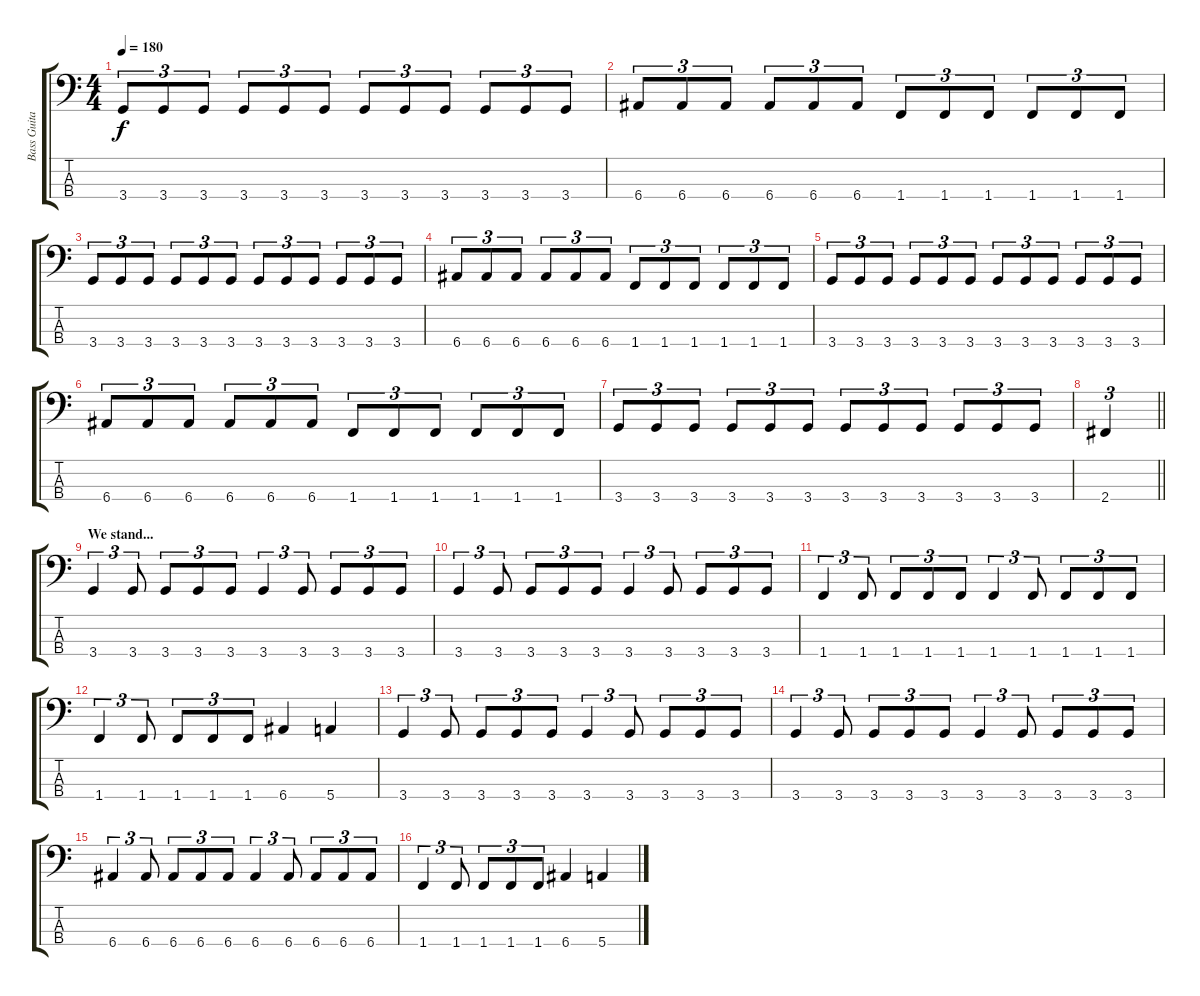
\track ("Bass Guitar" "Bass Guita") {instrument electricbassfinger}
\staff {score tabs}
\tuning (G2 D2 A1 E1) {hide}
\ts (4 4)
\tempo 180
\clef f4
\ks c
3.4.8{tu (3 2) dy f} 3.4.8{tu (3 2)} 3.4.8{tu (3 2)} 3.4.8{tu (3 2)} 3.4.8{tu (3 2)} 3.4.8{tu (3 2)} 3.4.8{tu (3 2)} 3.4.8{tu (3 2)} 3.4.8{tu (3 2)} 3.4.8{tu (3 2)} 3.4.8{tu (3 2)} 3.4.8{tu (3 2)} |
6.4.8{tu (3 2)} 6.4.8{tu (3 2)} 6.4.8{tu (3 2)} 6.4.8{tu (3 2)} 6.4.8{tu (3 2)} 6.4.8{tu (3 2)} 1.4.8{tu (3 2)} 1.4.8{tu (3 2)} 1.4.8{tu (3 2)} 1.4.8{tu (3 2)} 1.4.8{tu (3 2)} 1.4.8{tu (3 2)} |
3.4.8{tu (3 2)} 3.4.8{tu (3 2)} 3.4.8{tu (3 2)} 3.4.8{tu (3 2)} 3.4.8{tu (3 2)} 3.4.8{tu (3 2)} 3.4.8{tu (3 2)} 3.4.8{tu (3 2)} 3.4.8{tu (3 2)} 3.4.8{tu (3 2)} 3.4.8{tu (3 2)} 3.4.8{tu (3 2)} |
6.4.8{tu (3 2)} 6.4.8{tu (3 2)} 6.4.8{tu (3 2)} 6.4.8{tu (3 2)} 6.4.8{tu (3 2)} 6.4.8{tu (3 2)} 1.4.8{tu (3 2)} 1.4.8{tu (3 2)} 1.4.8{tu (3 2)} 1.4.8{tu (3 2)} 1.4.8{tu (3 2)} 1.4.8{tu (3 2)} |
3.4.8{tu (3 2)} 3.4.8{tu (3 2)} 3.4.8{tu (3 2)} 3.4.8{tu (3 2)} 3.4.8{tu (3 2)} 3.4.8{tu (3 2)} 3.4.8{tu (3 2)} 3.4.8{tu (3 2)} 3.4.8{tu (3 2)} 3.4.8{tu (3 2)} 3.4.8{tu (3 2)} 3.4.8{tu (3 2)} |
6.4.8{tu (3 2)} 6.4.8{tu (3 2)} 6.4.8{tu (3 2)} 6.4.8{tu (3 2)} 6.4.8{tu (3 2)} 6.4.8{tu (3 2)} 1.4.8{tu (3 2)} 1.4.8{tu (3 2)} 1.4.8{tu (3 2)} 1.4.8{tu (3 2)} 1.4.8{tu (3 2)} 1.4.8{tu (3 2)} |
3.4.8{tu (3 2)} 3.4.8{tu (3 2)} 3.4.8{tu (3 2)} 3.4.8{tu (3 2)} 3.4.8{tu (3 2)} 3.4.8{tu (3 2)} 3.4.8{tu (3 2)} 3.4.8{tu (3 2)} 3.4.8{tu (3 2)} 3.4.8{tu (3 2)} 3.4.8{tu (3 2)} 3.4.8{tu (3 2)} |
\barLineRight lightlight
2.4.4{tu (3 2)} |
\section ("" "We stand...")
3.4.4{tu (3 2)} 3.4.8{tu (3 2)} 3.4.8{tu (3 2)} 3.4.8{tu (3 2)} 3.4.8{tu (3 2)} 3.4.4{tu (3 2)} 3.4.8{tu (3 2)} 3.4.8{tu (3 2)} 3.4.8{tu (3 2)} 3.4.8{tu (3 2)} |
3.4.4{tu (3 2)} 3.4.8{tu (3 2)} 3.4.8{tu (3 2)} 3.4.8{tu (3 2)} 3.4.8{tu (3 2)} 3.4.4{tu (3 2)} 3.4.8{tu (3 2)} 3.4.8{tu (3 2)} 3.4.8{tu (3 2)} 3.4.8{tu (3 2)} |
1.4.4{tu (3 2)} 1.4.8{tu (3 2)} 1.4.8{tu (3 2)} 1.4.8{tu (3 2)} 1.4.8{tu (3 2)} 1.4.4{tu (3 2)} 1.4.8{tu (3 2)} 1.4.8{tu (3 2)} 1.4.8{tu (3 2)} 1.4.8{tu (3 2)} |
1.4.4{tu (3 2)} 1.4.8{tu (3 2)} 1.4.8{tu (3 2)} 1.4.8{tu (3 2)} 1.4.8{tu (3 2)} 6.4.4 5.4.4 |
3.4.4{tu (3 2)} 3.4.8{tu (3 2)} 3.4.8{tu (3 2)} 3.4.8{tu (3 2)} 3.4.8{tu (3 2)} 3.4.4{tu (3 2)} 3.4.8{tu (3 2)} 3.4.8{tu (3 2)} 3.4.8{tu (3 2)} 3.4.8{tu (3 2)} |
3.4.4{tu (3 2)} 3.4.8{tu (3 2)} 3.4.8{tu (3 2)} 3.4.8{tu (3 2)} 3.4.8{tu (3 2)} 3.4.4{tu (3 2)} 3.4.8{tu (3 2)} 3.4.8{tu (3 2)} 3.4.8{tu (3 2)} 3.4.8{tu (3 2)} |
6.4.4{tu (3 2)} 6.4.8{tu (3 2)} 6.4.8{tu (3 2)} 6.4.8{tu (3 2)} 6.4.8{tu (3 2)} 6.4.4{tu (3 2)} 6.4.8{tu (3 2)} 6.4.8{tu (3 2)} 6.4.8{tu (3 2)} 6.4.8{tu (3 2)} |
1.4.4{tu (3 2)} 1.4.8{tu (3 2)} 1.4.8{tu (3 2)} 1.4.8{tu (3 2)} 1.4.8{tu (3 2)} 6.4.4 5.4.4
